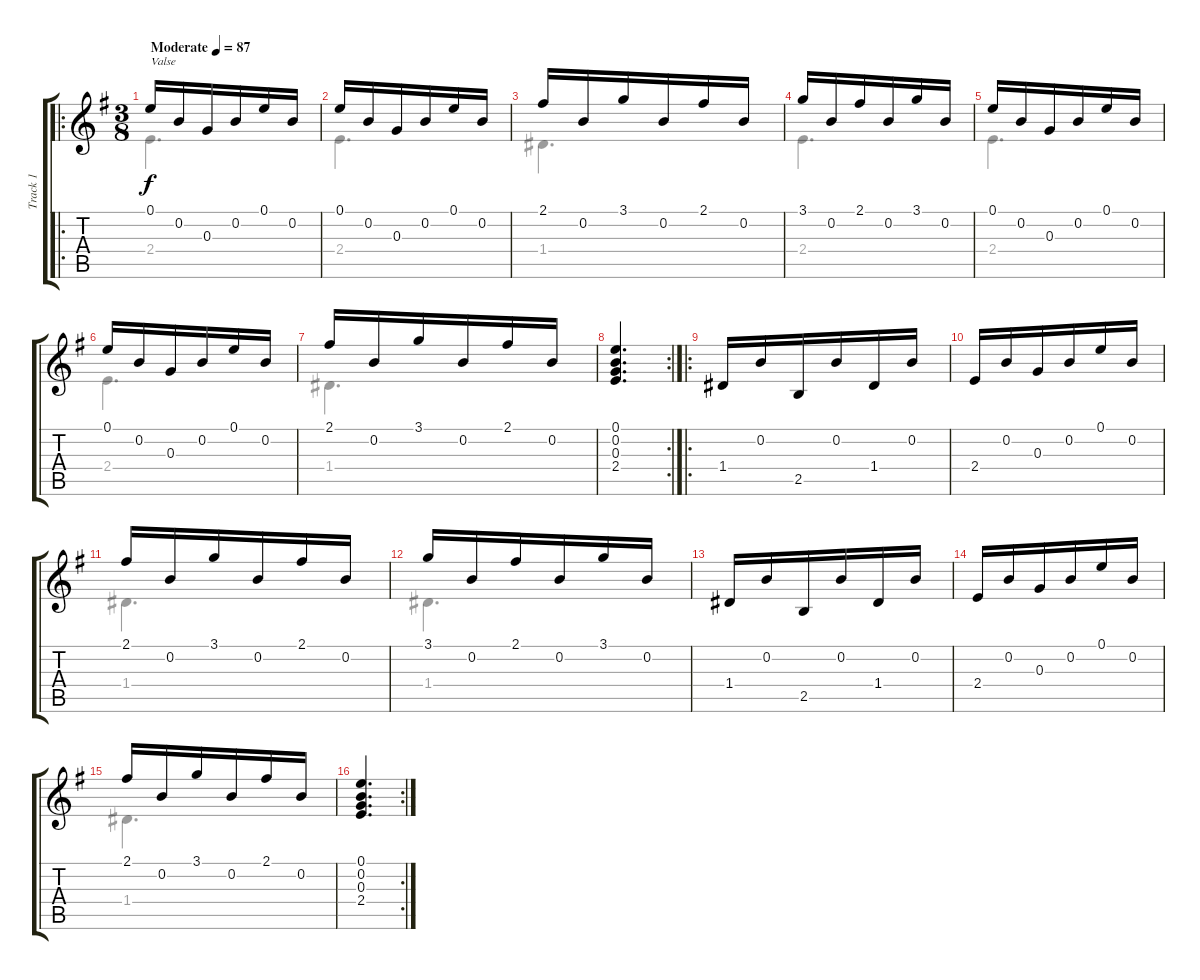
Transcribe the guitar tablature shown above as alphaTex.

\track ("Track 1" "Track 1") {instrument acousticguitarsteel}
\staff {score tabs}
\tuning (E4 B3 G3 D3 A2 E2) {hide}
\voice
\ro
\ts (3 8)
\tempo (87 "Moderate")
\clef g2
\ks g
0.1.16{txt "Valse" dy f instrument acousticguitarsteel} 0.2.16 0.3.16 0.2.16 0.1.16 0.2.16 |
0.1.16 0.2.16 0.3.16 0.2.16 0.1.16 0.2.16 |
2.1.16 0.2.16 3.1.16 0.2.16 2.1.16 0.2.16 |
3.1.16 0.2.16 2.1.16 0.2.16 3.1.16 0.2.16 |
0.1.16 0.2.16 0.3.16 0.2.16 0.1.16 0.2.16 |
0.1.16 0.2.16 0.3.16 0.2.16 0.1.16 0.2.16 |
2.1.16 0.2.16 3.1.16 0.2.16 2.1.16 0.2.16 |
\rc 2
(0.1 0.2 0.3 2.4).4{d} |
\ro
1.4.16 0.2.16 2.5.16 0.2.16 1.4.16 0.2.16 |
2.4.16 0.2.16 0.3.16 0.2.16 0.1.16 0.2.16 |
2.1.16 0.2.16 3.1.16 0.2.16 2.1.16 0.2.16 |
3.1.16 0.2.16 2.1.16 0.2.16 3.1.16 0.2.16 |
1.4.16 0.2.16 2.5.16 0.2.16 1.4.16 0.2.16 |
2.4.16 0.2.16 0.3.16 0.2.16 0.1.16 0.2.16 |
2.1.16 0.2.16 3.1.16 0.2.16 2.1.16 0.2.16 |
\rc 2
(0.1 0.2 0.3 2.4).4{d}
\voice
\clef g2
\ottava regular
\simile none
\ks g
2.4.4{d dy f} |
2.4.4{d} |
1.4.4{d} |
2.4.4{d} |
2.4.4{d} |
2.4.4{d} |
1.4.4{d} |
|
|
|
1.4.4{d} |
1.4.4{d} |
|
|
1.4.4{d} |
